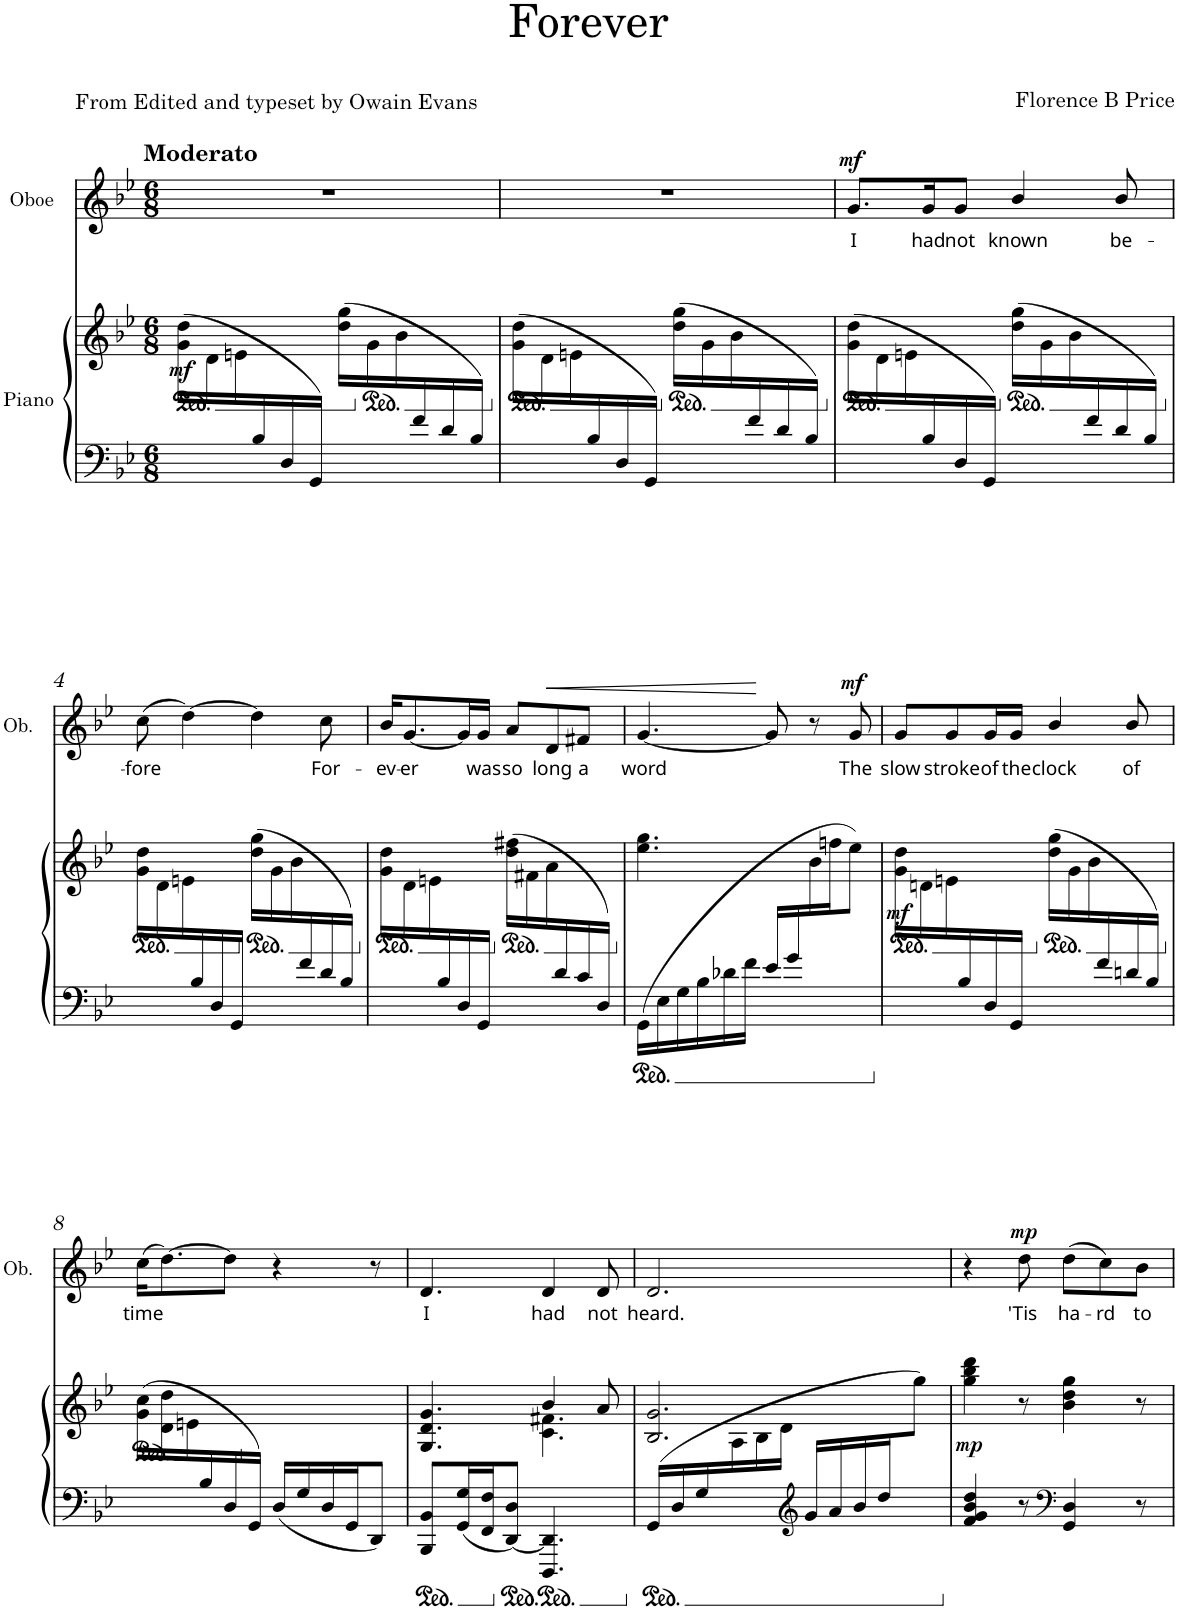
**kern	**kern	**dynam	**kern	**text	**dynam
*part2	*part2	*part2	*part1	*part1	*part1
*staff3	*staff2	*staff2/3	*staff1	*staff1	*staff1
*I"Piano	*	*	*I"Oboe	*	*
*I'Pno	*	*	*I'Ob.	*	*
*clefF4	*clefG2	*	*clefG2	*	*
*k[b-e-]	*k[b-e-]	*	*k[b-e-]	*	*
*M6/8	*M6/8	*	*M6/8	*	*
=1	=1	=1	=1	=1	=1
*^	*	*	*	*	*
*	*	*ped	*	*	*	*
!	!	!	!	!LO:TX:a:B:t=Moderato	!	!
!	!	!	!LO:DY:b	!	!	!
8.ryy	2.ryy	(>16g\ 16dd\LL	mf	2.r	.	.
.	.	16d\	.	.	.	.
.	.	16en\	.	.	.	.
16B-/	.	8.ryy	.	.	.	.
16D/	.	.	.	.	.	.
16GG/JJ)	.	.	.	.	.	.
8.ryy	.	(>16dd\ 16gg\LL	.	.	.	.
*	*	*Xped	*	*	*	*
*	*	*ped	*	*	*	*
.	.	16g\	.	.	.	.
.	.	16b-\	.	.	.	.
16f/	.	8.ryy	.	.	.	.
16d/	.	.	.	.	.	.
16B-/JJ)	.	.	.	.	.	.
=2	=2	=2	=2	=2	=2	=2
*Xped	*	*	*	*	*	*
*	*	*ped	*	*	*	*
8.ryy	2.ryy	(>16g\ 16dd\LL	.	2.r	.	.
.	.	16d\	.	.	.	.
.	.	16en\	.	.	.	.
16B-/	.	8.ryy	.	.	.	.
16D/	.	.	.	.	.	.
16GG/JJ)	.	.	.	.	.	.
*Xped	*	*	*	*	*	*
*	*	*ped	*	*	*	*
8.ryy	.	(>16dd\ 16gg\LL	.	.	.	.
.	.	16g\	.	.	.	.
.	.	16b-\	.	.	.	.
16f/	.	8.ryy	.	.	.	.
16d/	.	.	.	.	.	.
16B-/JJ)	.	.	.	.	.	.
=3	=3	=3	=3	=3	=3	=3
*Xped	*	*	*	*	*	*
*	*	*ped	*	*	*	*
!	!	!	!	!	!LO:LY:b	!LO:DY:a
8.ryy	2.ryy	(>16g\ 16dd\LL	.	8.g/L	I	mf
.	.	16d\	.	.	.	.
.	.	16en\	.	.	.	.
!	!	!	!	!	!LO:LY:b	!
16B-/	.	8.ryy	.	16g/K	had	.
!	!	!	!	!	!LO:LY:b	!
16D/	.	.	.	8g/J	not	.
16GG/JJ)	.	.	.	.	.	.
*Xped	*	*	*	*	*	*
*	*	*ped	*	*	*	*
!	!	!	!	!	!LO:LY:b	!
8.ryy	.	(>16dd\ 16gg\LL	.	4b-/	known	.
.	.	16g\	.	.	.	.
.	.	16b-\	.	.	.	.
16f/	.	8.ryy	.	.	.	.
!	!	!	!	!	!LO:LY:b	!
16d/	.	.	.	8b-/	be-	.
16B-/JJ)	.	.	.	.	.	.
!!LO:LB:g=z
=4	=4	=4	=4	=4	=4	=4
*Xped	*	*	*	*	*	*
*	*	*ped	*	*	*	*
!	!	!	!	!	!LO:LY:b	!
8.ryy	2.ryy	16g\ 16dd\LL	.	(>8cc\	-fore	.
.	.	16d\	.	.	.	.
.	.	16en\	.	[4dd\)	.	.
16B-/	.	8.ryy	.	.	.	.
16D/	.	.	.	.	.	.
16GG/JJ	.	.	.	.	.	.
*Xped	*	*	*	*	*	*
*	*	*ped	*	*	*	*
8.ryy	.	(>16dd\ 16gg\LL	.	4dd\]	.	.
.	.	16g\	.	.	.	.
.	.	16b-\	.	.	.	.
16f/	.	8.ryy	.	.	.	.
!	!	!	!	!	!LO:LY:b	!
16d/	.	.	.	8cc\	For-	.
16B-/JJ)	.	.	.	.	.	.
=5	=5	=5	=5	=5	=5	=5
*Xped	*	*	*	*	*	*
*	*	*ped	*	*	*	*
!	!	!	!	!	!LO:LY:b	!
8.ryy	2.ryy	16g\ 16dd\LL	.	16b-/KL	-ev-	.
!	!	!	!	!	!LO:LY:b	!
.	.	16d\	.	[8.g/	-er	.
.	.	16en\	.	.	.	.
16B-/	.	8.ryy	.	.	.	.
16D/	.	.	.	16g/L]	.	.
!	!	!	!	!	!LO:LY:b	!
16GG/JJ	.	.	.	16g/JJ	was	.
*Xped	*	*	*	*	*	*
*	*	*ped	*	*	*	*
!	!	!	!	!	!LO:LY:b	!
8.ryy	.	(>16dd\ 16ff#X\LL	.	8a/L	so	.
.	.	16f#X\	.	.	.	.
!	!	!	!	!	!LO:LY:b	!LO:HP:b
.	.	16a\	.	8d/	long	<
16d/	.	8.ryy	.	.	.	.
!	!	!	!	!	!LO:LY:b	!
16c/	.	.	.	8f#X/J	a	.
16D/JJ)	.	.	.	.	.	.
*v	*v	*	*	*	*	*
=6	=6	=6	=6	=6	=6
*Xped	*	*	*	*	*
*ped	*	*	*	*	*
*	*^	*	*	*	*
!	!	!	!	!	!LO:LY:b	!
(>16GG\LL	4.ee-\ 4.gg\	2ryy	.	[4.g/	word	.
16E-\	.	.	.	.	.	.
16G\	.	.	.	.	.	.
16B-\	.	.	.	.	.	.
16d-X\	.	.	.	.	.	.
16f\JJ	.	.	.	.	.	.
16e-/LL	4.ryy	.	.	8g/]	.	[
16g/	.	.	.	.	.	.
4ryy	.	16b-\	.	8r	.	.
.	.	16ffn\J	.	.	.	.
!	!	!	!	!	!LO:LY:b	!LO:DY:a
.	.	8ee-\J)	.	8g/	The	mf
*	*v	*v	*	*	*	*
=7	=7	=7	=7	=7	=7
*^	*	*	*	*	*
*	*	*Xped	*	*	*	*
*	*	*ped	*	*	*	*
*	*	*^	*	*	*	*
!	!	!	!	!LO:DY:b	!	!LO:LY:b	!
*	*	*v	*v	*	*	*	*
8.ryy	2.ryy	16g\ 16dd\LL	mf	8g/L	slow	.
.	.	16dn\	.	.	.	.
!	!	!	!	!	!LO:LY:b	!
.	.	16en\	.	8g/	stroke	.
16B-/	.	8.ryy	.	.	.	.
!	!	!	!	!	!LO:LY:b	!
16D/	.	.	.	16g/L	of	.
!	!	!	!	!	!LO:LY:b	!
16GG/JJ	.	.	.	16g/JJ	the	.
*Xped	*	*	*	*	*	*
*	*	*ped	*	*	*	*
!	!	!	!	!	!LO:LY:b	!
8.ryy	.	(>16dd\ 16gg\LL	.	4b-/	clock	.
.	.	16g\	.	.	.	.
.	.	16b-\	.	.	.	.
16f/	.	8.ryy	.	.	.	.
!	!	!	!	!	!LO:LY:b	!
16dn/	.	.	.	8b-/	of	.
16B-/JJ)	.	.	.	.	.	.
!!LO:LB:g=z
=8	=8	=8	=8	=8	=8	=8
*Xped	*	*	*	*	*	*
*	*	*ped	*	*	*	*
!	!	!	!	!	!LO:LY:b	!
8.ryy	4.ryy	(>16g\ 16cc\LL	.	(>16cc\KL	time	.
.	.	16d\ 16dd\	.	[8.dd\)	.	.
.	.	16en\	.	.	.	.
16B-/	.	8.ryy	.	.	.	.
16D/	.	.	.	8dd\J]	.	.
*Xped	*	*	*	*	*	*
16GG/JJ)	.	.	.	.	.	.
4.ryy	16D/LL	4.ryy	.	4r	.	.
.	16G/	.	.	.	.	.
.	16D/	.	.	.	.	.
.	16GG/J	.	.	.	.	.
.	8DD/J	.	.	8r	.	.
=9	=9	=9	=9	=9	=9	=9
*	*	*^	*	*	*	*
!	!	!	!	!	!	!LO:LY:b	!
*v	*v	*	*	*	*	*	*
8BBB-/ 8BB-/L	4.G/ 4.d/ 4.g/	4.ryy	.	4.d/	I	.
16GG/ 16G/L	.	.	.	.	.	.
16FF/ 16F/J	.	.	.	.	.	.
[8DD/ 8D/J	.	.	.	.	.	.
!	!	!	!	!	!LO:LY:b	!
4.DDD/ 4.DD/]	4b-/	4.c\ 4.f#X\	.	4d/	had	.
!	!	!	!	!	!LO:LY:b	!
.	8a/	.	.	8d/	not	.
=10	=10	=10	=10	=10	=10	=10
*ped	*	*	*	*	*	*
!	!	!	!	!	!LO:LY:b	!
(>16GG/LL	2.B-/ 2.g/	8.ryy	.	2.d/	heard.	.
16D/	.	.	.	.	.	.
16G/	.	.	.	.	.	.
8.ryy	.	16A\	.	.	.	.
.	.	16B-\	.	.	.	.
.	.	16d\JJ	.	.	.	.
*clefG2	*	*	*	*	*	*
16g/LL	.	4ryy	.	.	.	.
16a/	.	.	.	.	.	.
16b-/	.	.	.	.	.	.
16dd/J	.	.	.	.	.	.
8ryy	.	8gg\J)	.	.	.	.
*	*v	*v	*	*	*	*
=11	=11	=11	=11	=11	=11
*	*Xped	*	*	*	*
*	*^	*	*	*	*
!	!	!	!LO:DY:b	!	!	!
*	*v	*v	*	*	*	*
4f/ 4g/ 4b-/ 4dd/	4gg\ 4bb-\ 4ddd\	mp	4r	.	.
!	!	!	!	!LO:LY:b	!LO:DY:a
8r	8r	.	8dd\	'Tis	mp
*clefF4	*	*	*	*	*
!	!	!	!	!LO:LY:b	!
4GG/ 4D/	4b-\ 4dd\ 4gg\	.	(>8dd\L	ha-	.
!	!	!	!	!LO:LY:b	!
.	.	.	8cc\)	-rd	.
!	!	!	!	!LO:LY:b	!
8r	8r	.	8b-\J	to	.
=	=	=	=	=	=
*-	*-	*-	*-	*-	*-
